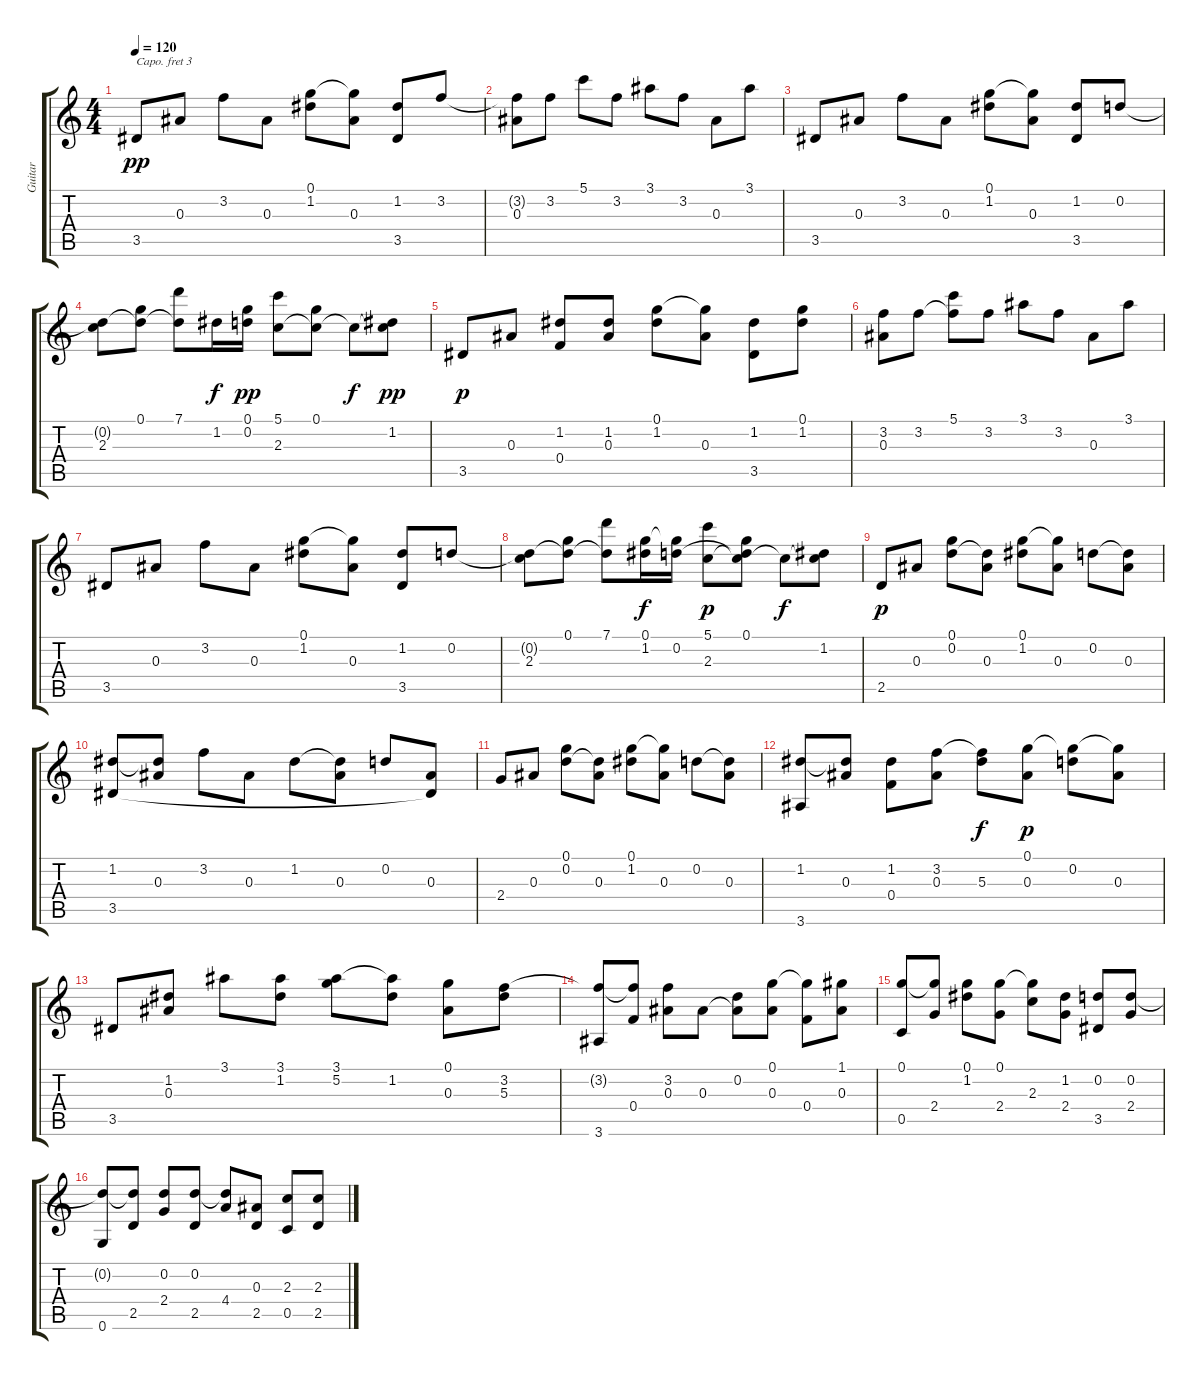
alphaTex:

\track ("Guitar" "Guitar") {instrument acousticguitarnylon}
\staff {score tabs}
\capo 3
\tuning (E4 B3 G3 D3 A2 E2) {hide}
\ts (4 4)
\tempo 120
\clef g2
\ks c
3.5.8{dy pp} 0.3.8 3.2.8 0.3.8 (0.1 1.2).8 (0.1{t} 0.3).8 (1.2 3.5).8 3.2.8 |
(3.2{t} 0.3).8 3.2.8 5.1.8 3.2.8 3.1.8 3.2.8 0.3.8 3.1.8 |
3.5.8 0.3.8 3.2.8 0.3.8 (0.1 1.2).8 (0.1{t} 0.3).8 (1.2 3.5).8 0.2.8 |
(0.2{t} 2.3).8 (0.1 0.2{t}).8 (7.1 0.2{t}).8 1.2.16{dy f} (0.1 0.2).16{dy pp} (5.1 2.3).8 (0.1 2.3{t}).8 2.3{t}.8{dy f} (1.2 2.3{t}).8{dy pp} |
3.5.8{dy p} 0.3.8 (1.2 0.4).8 (1.2 0.3).8 (0.1 1.2).8 (0.1{t} 0.3).8 (1.2 3.5).8 (0.1 1.2).8 |
(3.2 0.3).8 3.2.8 (5.1 3.2{t}).8 3.2.8 3.1.8 3.2.8 0.3.8 3.1.8 |
3.5.8 0.3.8 3.2.8 0.3.8 (0.1 1.2).8 (0.1{t} 0.3).8 (1.2 3.5).8 0.2.8 |
(0.2{t} 2.3).8 (0.1 0.2{t}).8 (7.1 0.2{t}).8 (0.1 1.2).16{dy f} (0.1{t} 0.2).16 (5.1 2.3).8{dy p} (0.1 0.2{t} 2.3{t}).8 2.3{t}.8{dy f} (1.2 2.3{t}).8 |
2.5.8{dy p} 0.3.8 (0.1 0.2).8 (0.2{t} 0.3).8 (0.1 1.2).8 (0.1{t} 0.3).8 0.2.8 (0.2{t} 0.3).8 |
(1.2 3.5).8 (1.2{t} 0.3).8 3.2.8 0.3.8 1.2.8 (1.2{t} 0.3).8 0.2.8 (0.3 3.5{t}).8 |
2.4.8 0.3.8 (0.1 0.2).8 (0.2{t} 0.3).8 (0.1 1.2).8 (0.1{t} 0.3).8 0.2.8 (0.2{t} 0.3).8 |
(1.2 3.6).8 (1.2{t} 0.3).8 (1.2 0.4).8 (3.2 0.3).8 (3.2{t} 5.3).8{dy f} (0.1 0.3).8{dy p} (0.1{t} 0.2).8 (0.1{t} 0.3).8 |
3.5.8 (1.2 0.3).8 3.1.8 (3.1 1.2).8 (3.1 5.2).8 (3.1{t} 1.2).8 (0.1 0.3).8 (3.2 5.3).8 |
(3.2{t} 3.6).8 (3.2{t} 0.4).8 (3.2 0.3).8 0.3.8 (0.2 0.3{t}).8 (0.1 0.3).8 (0.1{t} 0.4).8 (1.1 0.3).8 |
(0.1 0.5).8 (0.1{t} 2.4).8 (0.1 1.2).8 (0.1 2.4).8 (0.1{t} 2.3).8 (1.2 2.4).8 (0.2 3.5).8 (0.2 2.4).8 |
(0.2{t} 0.6).8 (0.2{t} 2.5).8 (0.2 2.4).8 (0.2 2.5).8 (0.2{t} 4.4).8 (0.3 2.5).8 (2.3 0.5).8 (2.3 2.5).8
